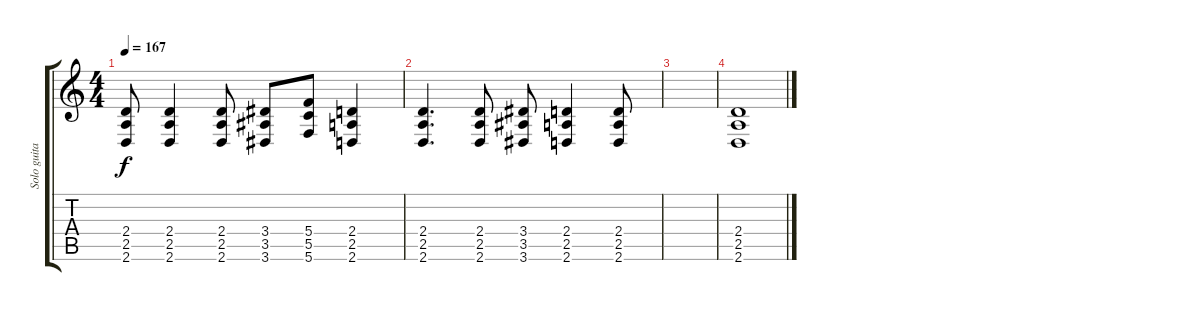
\track ("Solo guitar" "Solo guita") {instrument overdrivenguitar}
\staff {score tabs}
\tuning (D4 A3 F3 C3 G2 C2) {hide}
\ts (4 4)
\tempo 167
\clef g2
\ks c
(2.4{t} 2.5{t} 2.6{t}).8{dy f} (2.4 2.5 2.6).4 (2.4 2.5 2.6).8 (3.4 3.5 3.6).8 (5.4 5.5 5.6).8 (2.4 2.5 2.6).4 |
(2.4 2.5 2.6).4{d} (2.4 2.5 2.6).8 (3.4 3.5 3.6).8 (2.4 2.5 2.6).4 (2.4 2.5 2.6).8 |
|
(2.4 2.5 2.6).1
